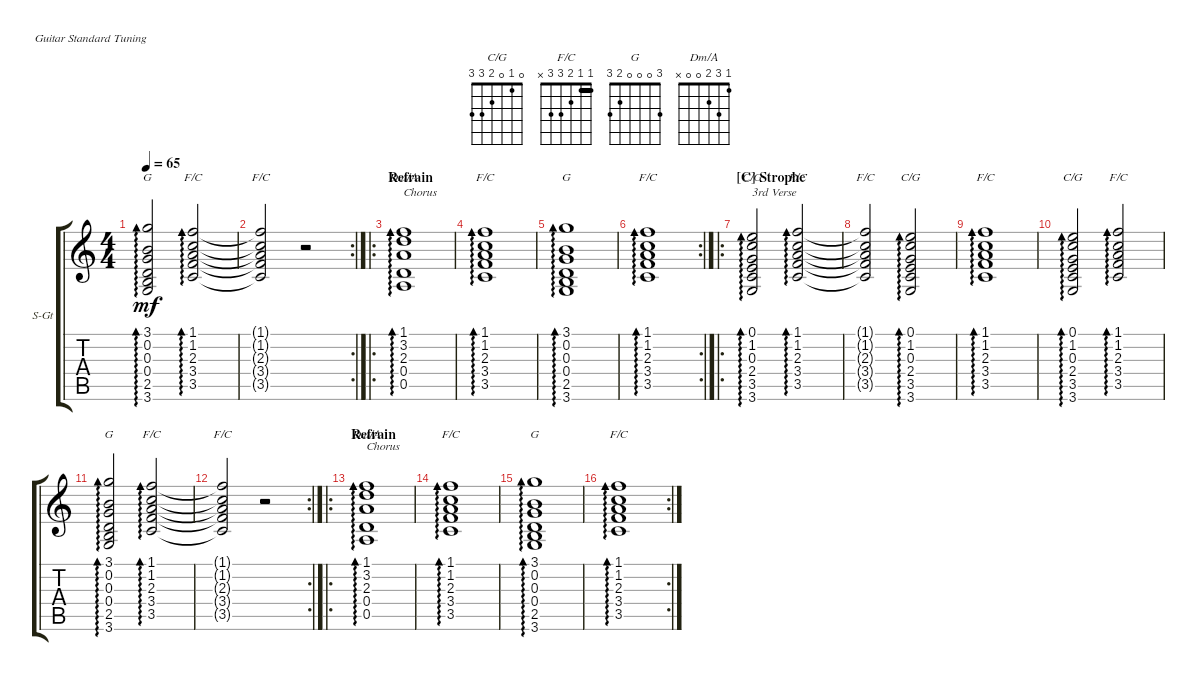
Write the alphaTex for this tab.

\defaultSystemsLayout 4
\bracketExtendMode groupsimilarinstruments
\firstSystemTrackNameOrientation horizontal
\otherSystemsTrackNameOrientation horizontal
\track ("Steel Guitar" "S-Gt") {instrument acousticguitarsteel}
\staff {score tabs}
\tuning (E4 B3 G3 D3 A2 E2)
\chord ("C/G" 0 1 0 2 3 3)
\chord ("F/C" 1 1 2 3 3 x) {barre 1}
\chord ("G" 3 0 0 0 2 3)
\chord ("Dm/A" 1 3 2 0 0 x)
\ts (4 4)
\tempo 65
\clef g2
\ks c
(3.6 2.5 0.4 0.3 0.2 3.1).2{ad 0 ch "G" dy mf} (3.5 3.4 2.3 1.2 1.1).2{ad 0 ch "F/C"} |
\rc 2
(3.5{t} 3.4{t} 2.3{t} 1.2{t} 1.1{t}).2{ch "F/C"} r.2 |
\ro
\section ("" "Refrain")
(0.5 0.4 2.3 3.2 1.1).1{ad 0 ch "Dm/A" txt "Chorus"} |
(3.5 3.4 2.3 1.2 1.1).1{ad 0 ch "F/C"} |
(3.6 2.5 0.4 0.3 0.2 3.1).1{ad 0 ch "G"} |
\rc 2
(3.5 3.4 2.3 1.2 1.1).1{ad 0 ch "F/C"} |
\ro
\section ("C" "Strophe")
(3.6 3.5 2.4 0.3 1.2 0.1).2{ad 0 ch "C/G" txt "3rd Verse"} (3.5 3.4 2.3 1.2 1.1).2{ad 0 ch "F/C"} |
(3.5{t} 3.4{t} 2.3{t} 1.2{t} 1.1{t}).2{ch "F/C"} (3.6 3.5 2.4 0.3 1.2 0.1).2{ad 0 ch "C/G"} |
(3.5 3.4 2.3 1.2 1.1).1{ad 0 ch "F/C"} |
(3.6 3.5 2.4 0.3 1.2 0.1).2{ad 0 ch "C/G"} (3.5 3.4 2.3 1.2 1.1).2{ad 0 ch "F/C"} |
(3.6 2.5 0.4 0.3 0.2 3.1).2{ad 0 ch "G"} (3.5 3.4 2.3 1.2 1.1).2{ad 0 ch "F/C"} |
\rc 2
(3.5{t} 3.4{t} 2.3{t} 1.2{t} 1.1{t}).2{ch "F/C"} r.2 |
\ro
\section ("" "Refrain")
(0.5 0.4 2.3 3.2 1.1).1{ad 0 ch "Dm/A" txt "Chorus"} |
(3.5 3.4 2.3 1.2 1.1).1{ad 0 ch "F/C"} |
(3.6 2.5 0.4 0.3 0.2 3.1).1{ad 0 ch "G"} |
\rc 2
(3.5 3.4 2.3 1.2 1.1).1{ad 0 ch "F/C"}
